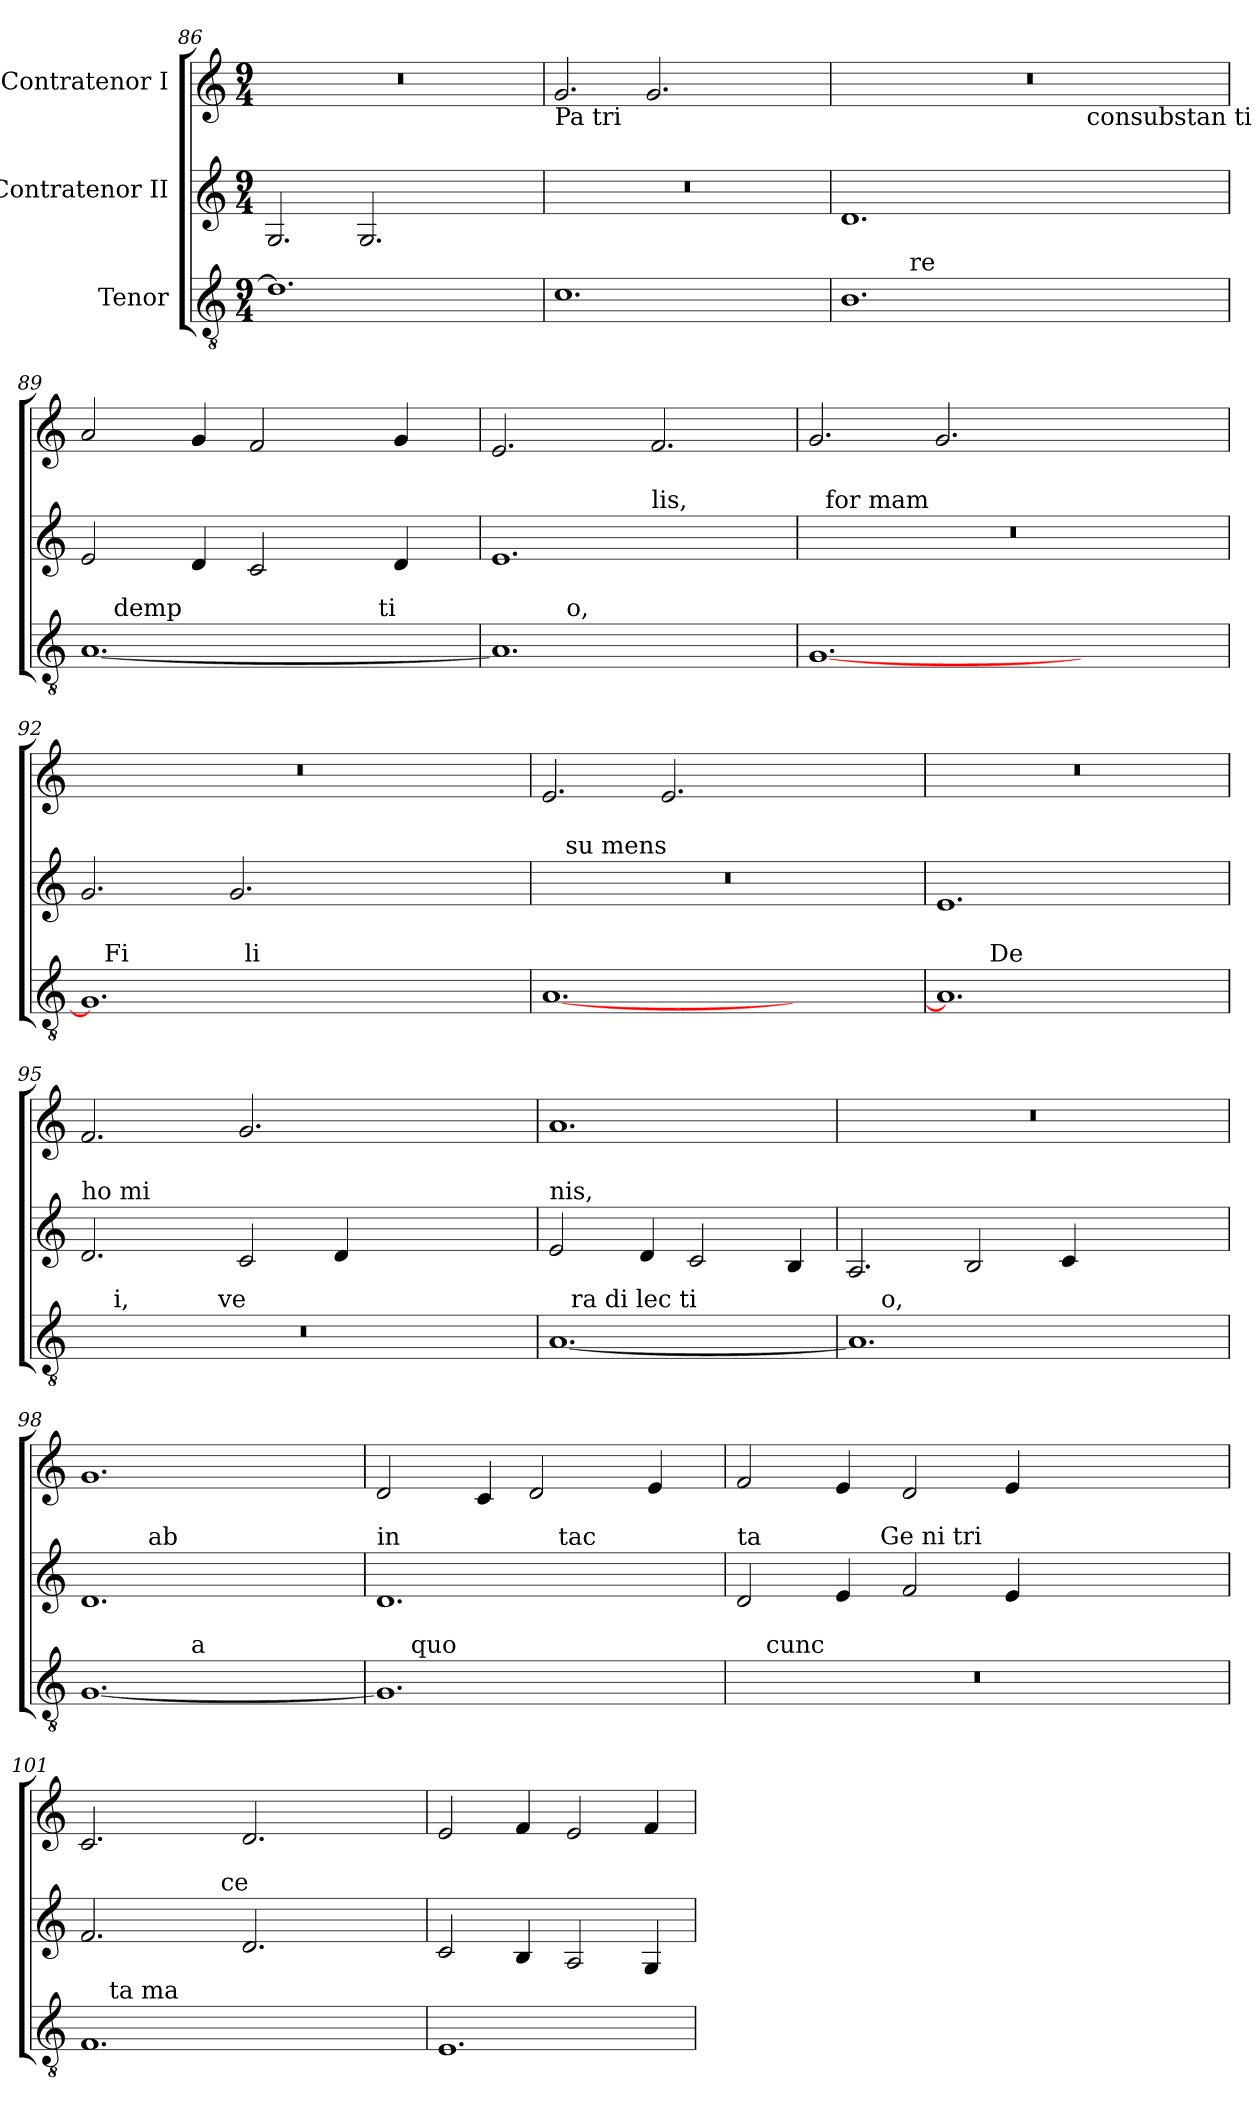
**kern	**kern	**kern
*part3	*part2	*part1
*staff3	*staff2	*staff1
*I"Tenor	*I"Contratenor II	*I"Contratenor I
*clefGv2	*clefG2	*clefG2
*k[]	*k[]	*k[]
*C:	*C:	*C:
*M9/4	*M9/4	*M9/4
=86	=86	=86
!	!	!LO:N:vis=1
1.d]	2.G/	4%9r
.	2.G/	.
2.ryy	2.ryy	.
=87	=87	=87
!	!	!LO:TX:b:t=Pa tri
!	!LO:N:vis=1	!
1.c	4%9r	2.g/
.	.	2.g/
2.ryy	.	2.ryy
=88	=88	=88
!	!	!LO:N:vis=1
*^	*	*^
1.B	4ryy	1.d	4%9r	1ryy
.	16ryy	.	.	.
!	!LO:TX:a:t=re	!	!	!
.	1ryy	.	.	.
.	.	.	.	4...ryy
.	2...ryy	.	.	.
!	!	!	!	!LO:TX:b:t=consubstan ti
.	.	.	.	2ryy
2.ryy	.	2.ryy	.	.
.	.	.	.	4ryy
.	.	.	.	32ryy
*	*	*	*v	*v
=89	=89	=89	=89
*	*^	*	*
[<1.A	16.ryy	1ryy	2e/	2a/
!	!LO:TX:a:t=demp	!	!	!
.	1ryy	.	.	.
.	.	.	4d/	4g/
.	.	.	2c/	2f/
.	.	8..ryy	.	.
.	4ryy	.	.	.
!	!	!LO:TX:a:t=ti	!	!
.	.	4ryy	.	.
.	.	.	4d/	4g/
.	8ryy	.	.	.
.	32ryy	32ryy	.	.
!!LO:LB:g=z
=90	=90	=90	=90	=90
!	!	!	!LO:TX:a:t=a	!
*	*v	*v	*^	*
1.A]	4ryy	1.e	2.ryy	2.e/
.	32ryy	.	.	.
!	!LO:TX:a:t=o,	!	!	!
.	1ryy	.	.	.
!	!	!	!LO:TX:a:t=lis,	!
.	.	.	2.ryy	2.f/
.	8..ryy	.	.	.
=91	=91	=91	=91	=91
!	!	!LO:N:vis=1	!	!
*v	*v	*	*	*
[<1.G	4%9r	32ryy	2.g/
!	!	!LO:TX:a:t=for mam	!
.	.	1ryy	.
.	.	.	2.g/
.	.	1ryy	.
2.ryy	.	.	2.ryy
.	.	8..ryy	.
=92	=92	=92	=92
!	!	!	!LO:N:vis=1
*^	*	*	*
*	*^	*v	*v	*
1.G]	16ryy	2ryy	2.g/	4%9r
!	!LO:TX:a:t=Fi	!	!	!
.	1ryy	.	.	.
.	.	4ryy	.	.
.	.	32ryy	2.g/	.
!	!	!LO:TX:a:t=li	!	!
.	.	1ryy	.	.
.	1ryy	.	.	.
2.ryy	.	.	2.ryy	.
.	.	4...ryy	.	.
.	8.ryy	.	.	.
=93	=93	=93	=93	=93
!	!	!	!LO:N:vis=1	!
*v	*v	*v	*^	*
[<1.A	4%9r	16ryy	2.e/
!	!	!LO:TX:a:t=su mens	!
.	.	1ryy	.
.	.	.	2.e/
.	.	1ryy	.
2.ryy	.	.	2.ryy
.	.	8.ryy	.
=94	=94	=94	=94
!	!	!	!LO:N:vis=1
*^	*v	*v	*
1.A]	4ryy	1.e	4%9r
!	!LO:TX:a:t=De	!	!
.	0ryy	.	.
2.ryy	.	2.ryy	.
=95	=95	=95	=95
!	!	!LO:TX:a:t=ho mi	!
!LO:N:vis=1	!	!	!
*	*^	*	*
4%9r	8ryy	2ryy	2.d/	2.f/
!	!LO:TX:a:t=i,	!	!	!
.	1ryy	.	.	.
.	.	8.ryy	.	.
!	!	!LO:TX:a:t=ve	!	!
.	.	1ryy	.	.
.	.	.	2c/	2.g/
.	1ryy	.	.	.
.	.	.	4d/	.
.	.	.	2.ryy	2.ryy
.	.	2ryy	.	.
.	8ryy	.	.	.
.	.	16ryy	.	.
=96	=96	=96	=96	=96
!	!	!	!LO:TX:a:t=nis,	!
*	*v	*v	*	*
[<1.A	16ryy	2e/	1.a
!	!LO:TX:a:t=ra di lec ti	!	!
.	1ryy	.	.
.	.	4d/	.
.	.	2c/	.
.	4..ryy	.	.
.	.	4B/	.
=97	=97	=97	=97
!	!	!	!LO:N:vis=1
1.A]	8ryy	2.A/	4%9r
!	!LO:TX:a:t=o,	!	!
.	1ryy	.	.
.	.	2B/	.
.	1ryy	.	.
.	.	4c/	.
2.ryy	.	2.ryy	.
.	8ryy	.	.
=98	=98	=98	=98
*	*	*^	*
[>1.G	4ryy	1.d	4ryy	1.g
.	8ryy	.	32ryy	.
!	!	!	!LO:TX:a:t=ab	!
.	.	.	1ryy	.
.	32ryy	.	.	.
!	!LO:TX:a:t=a	!	!	!
.	1ryy	.	.	.
.	.	.	8..ryy	.
.	16.ryy	.	.	.
!!LO:LB:g=z
=99	=99	=99	=99	=99
!	!	!LO:TX:a:t=in	!	!
1.G]	8ryy	1.d	2ryy	2d/
!	!LO:TX:a:t=quo	!	!	!
.	1ryy	.	.	.
.	.	.	4ryy	4c/
.	.	.	16.ryy	2d/
!	!	!	!LO:TX:a:t=tac	!
.	.	.	2ryy	.
.	4.ryy	.	.	.
.	.	.	.	4e/
.	.	.	8ryy	.
.	.	.	32ryy	.
=100	=100	=100	=100	=100
!	!	!LO:TX:a:t=ta	!	!
!LO:N:vis=1	!	!	!	!
4%9r	16.ryy	2d/	2ryy	2f/
!	!LO:TX:a:t=cunc	!	!	!
.	1ryy	.	.	.
.	.	4e/	8.ryy	4e/
!	!	!	!LO:TX:a:t=Ge ni tri	!
.	.	.	1ryy	.
.	.	2f/	.	2d/
.	1ryy	.	.	.
.	.	4e/	.	4e/
.	.	2.ryy	.	2.ryy
.	.	.	2ryy	.
.	8ryy	.	.	.
.	.	.	16ryy	.
.	32ryy	.	.	.
=101	=101	=101	=101	=101
1.F	16.ryy	2.f/	2ryy	2.c/
!	!LO:TX:a:t=ta ma	!	!	!
.	1ryy	.	.	.
.	.	.	8.ryy	.
!	!	!	!LO:TX:a:t=ce	!
.	.	.	2ryy	.
.	.	2.d/	.	2.d/
.	4ryy	.	.	.
.	.	.	4ryy	.
.	8ryy	.	.	.
.	.	.	16ryy	.
.	32ryy	.	.	.
=102	=102	=102	=102	=102
!	!	!LO:TX:a:t=si ne la be cri mi nis,	!	!
!LO:TX:a:t=net perfec ti	!	!	!	!
*v	*v	*	*	*
*	*v	*v	*
1.E	2c/	2e/
.	4B/	4f/
.	2A/	2e/
.	4G/	4f/
=	=	=
*-	*-	*-
